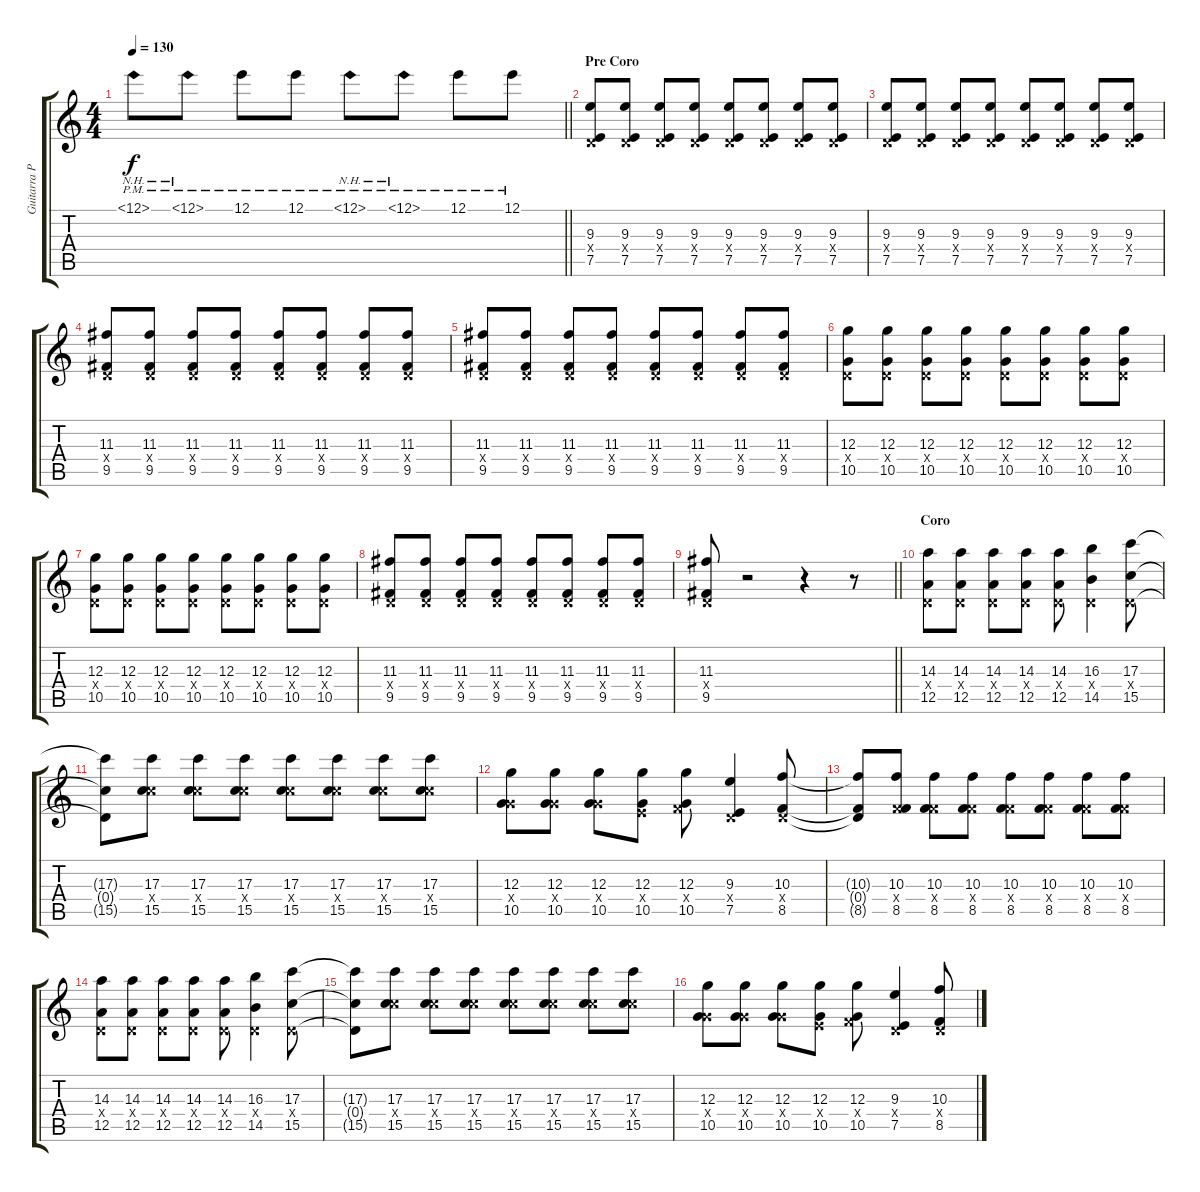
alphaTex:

\track ("Guitarra Principal " "Guitarra P") {instrument distortionguitar}
\staff {score tabs}
\tuning (E4 B3 G3 D3 A2 E2) {hide}
\ts (4 4)
\tempo 130
\clef g2
\barLineRight lightlight
\ks c
12.1{nh pm}.8{dy f} 12.1{nh pm}.8 12.1{pm}.8 12.1{pm}.8 12.1{nh pm}.8 12.1{nh pm}.8 12.1{pm}.8 12.1{pm}.8 |
\section ("" "Pre Coro")
(9.3 0.4{x} 7.5).8{volume 14 instrument distortionguitar} (9.3 0.4{x} 7.5).8 (9.3 0.4{x} 7.5).8 (9.3 0.4{x} 7.5).8 (9.3 0.4{x} 7.5).8 (9.3 0.4{x} 7.5).8 (9.3 0.4{x} 7.5).8 (9.3 0.4{x} 7.5).8 |
(9.3 0.4{x} 7.5).8 (9.3 0.4{x} 7.5).8 (9.3 0.4{x} 7.5).8 (9.3 0.4{x} 7.5).8 (9.3 0.4{x} 7.5).8 (9.3 0.4{x} 7.5).8 (9.3 0.4{x} 7.5).8 (9.3 0.4{x} 7.5).8 |
(11.3 0.4{x} 9.5).8 (11.3 0.4{x} 9.5).8 (11.3 0.4{x} 9.5).8 (11.3 0.4{x} 9.5).8 (11.3 0.4{x} 9.5).8 (11.3 0.4{x} 9.5).8 (11.3 0.4{x} 9.5).8 (11.3 0.4{x} 9.5).8 |
(11.3 0.4{x} 9.5).8 (11.3 0.4{x} 9.5).8 (11.3 0.4{x} 9.5).8 (11.3 0.4{x} 9.5).8 (11.3 0.4{x} 9.5).8 (11.3 0.4{x} 9.5).8 (11.3 0.4{x} 9.5).8 (11.3 0.4{x} 9.5).8 |
(12.3 0.4{x} 10.5).8 (12.3 0.4{x} 10.5).8 (12.3 0.4{x} 10.5).8 (12.3 0.4{x} 10.5).8 (12.3 0.4{x} 10.5).8 (12.3 0.4{x} 10.5).8 (12.3 0.4{x} 10.5).8 (12.3 0.4{x} 10.5).8 |
(12.3 0.4{x} 10.5).8 (12.3 0.4{x} 10.5).8 (12.3 0.4{x} 10.5).8 (12.3 0.4{x} 10.5).8 (12.3 0.4{x} 10.5).8 (12.3 0.4{x} 10.5).8 (12.3 0.4{x} 10.5).8 (12.3 0.4{x} 10.5).8 |
(11.3 0.4{x} 9.5).8 (11.3 0.4{x} 9.5).8 (11.3 0.4{x} 9.5).8 (11.3 0.4{x} 9.5).8 (11.3 0.4{x} 9.5).8 (11.3 0.4{x} 9.5).8 (11.3 0.4{x} 9.5).8 (11.3 0.4{x} 9.5).8 |
\barLineRight lightlight
(11.3 0.4{x} 9.5).8 r.2 r.4 r.8 |
\section ("" "Coro")
(14.3 0.4{x} 12.5).8 (14.3 0.4{x} 12.5).8 (14.3 0.4{x} 12.5).8 (14.3 0.4{x} 12.5).8 (14.3 0.4{x} 12.5).8 (16.3 0.4{x} 14.5).4 (17.3 0.4{x} 15.5).8 |
(17.3{t} 0.4{t} 15.5{t}).8 (17.3 10.4{x} 15.5).8 (17.3 10.4{x} 15.5).8 (17.3 10.4{x} 15.5).8 (17.3 10.4{x} 15.5).8 (17.3 10.4{x} 15.5).8 (17.3 10.4{x} 15.5).8 (17.3 10.4{x} 15.5).8 |
(12.3 5.4{x} 10.5).8 (12.3 5.4{x} 10.5).8 (12.3 5.4{x} 10.5).8 (12.3 2.4{x} 10.5).8 (12.3 3.4{x} 10.5).8 (9.3 0.4{x} 7.5).4 (10.3 0.4{x} 8.5).8 |
(10.3{t} 0.4{t} 8.5{t}).8 (10.3 3.4{x} 8.5).8 (10.3 3.4{x} 8.5).8 (10.3 3.4{x} 8.5).8 (10.3 3.4{x} 8.5).8 (10.3 3.4{x} 8.5).8 (10.3 3.4{x} 8.5).8 (10.3 3.4{x} 8.5).8 |
(14.3 0.4{x} 12.5).8 (14.3 0.4{x} 12.5).8 (14.3 0.4{x} 12.5).8 (14.3 0.4{x} 12.5).8 (14.3 0.4{x} 12.5).8 (16.3 0.4{x} 14.5).4 (17.3 0.4{x} 15.5).8 |
(17.3{t} 0.4{t} 15.5{t}).8 (17.3 10.4{x} 15.5).8 (17.3 10.4{x} 15.5).8 (17.3 10.4{x} 15.5).8 (17.3 10.4{x} 15.5).8 (17.3 10.4{x} 15.5).8 (17.3 10.4{x} 15.5).8 (17.3 10.4{x} 15.5).8 |
(12.3 5.4{x} 10.5).8 (12.3 5.4{x} 10.5).8 (12.3 5.4{x} 10.5).8 (12.3 2.4{x} 10.5).8 (12.3 3.4{x} 10.5).8 (9.3 0.4{x} 7.5).4 (10.3 0.4{x} 8.5).8
